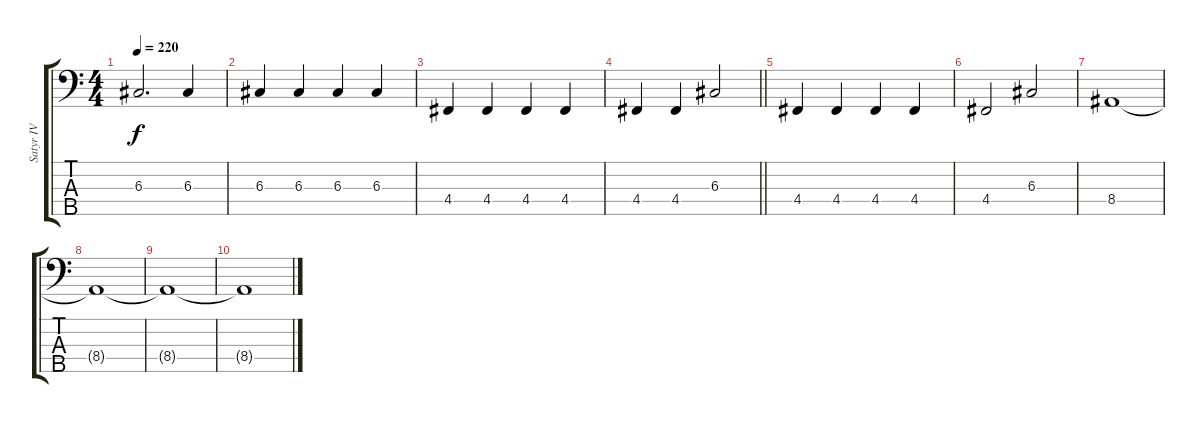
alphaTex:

\track ("Satyr IV" "Satyr IV") {instrument electricbasspick}
\staff {score tabs}
\tuning (F2 C2 G1 D1 A0) {hide}
\ts (4 4)
\tempo 220
\clef f4
\ks c
6.3.2{d dy f} 6.3.4 |
6.3.4 6.3.4 6.3.4 6.3.4 |
4.4.4 4.4.4 4.4.4 4.4.4 |
\barLineRight lightlight
4.4.4 4.4.4 6.3.2 |
4.4.4 4.4.4 4.4.4 4.4.4 |
4.4.2 6.3.2 |
8.4.1 |
8.4{t}.1 |
8.4{t}.1 |
8.4{t}.1
